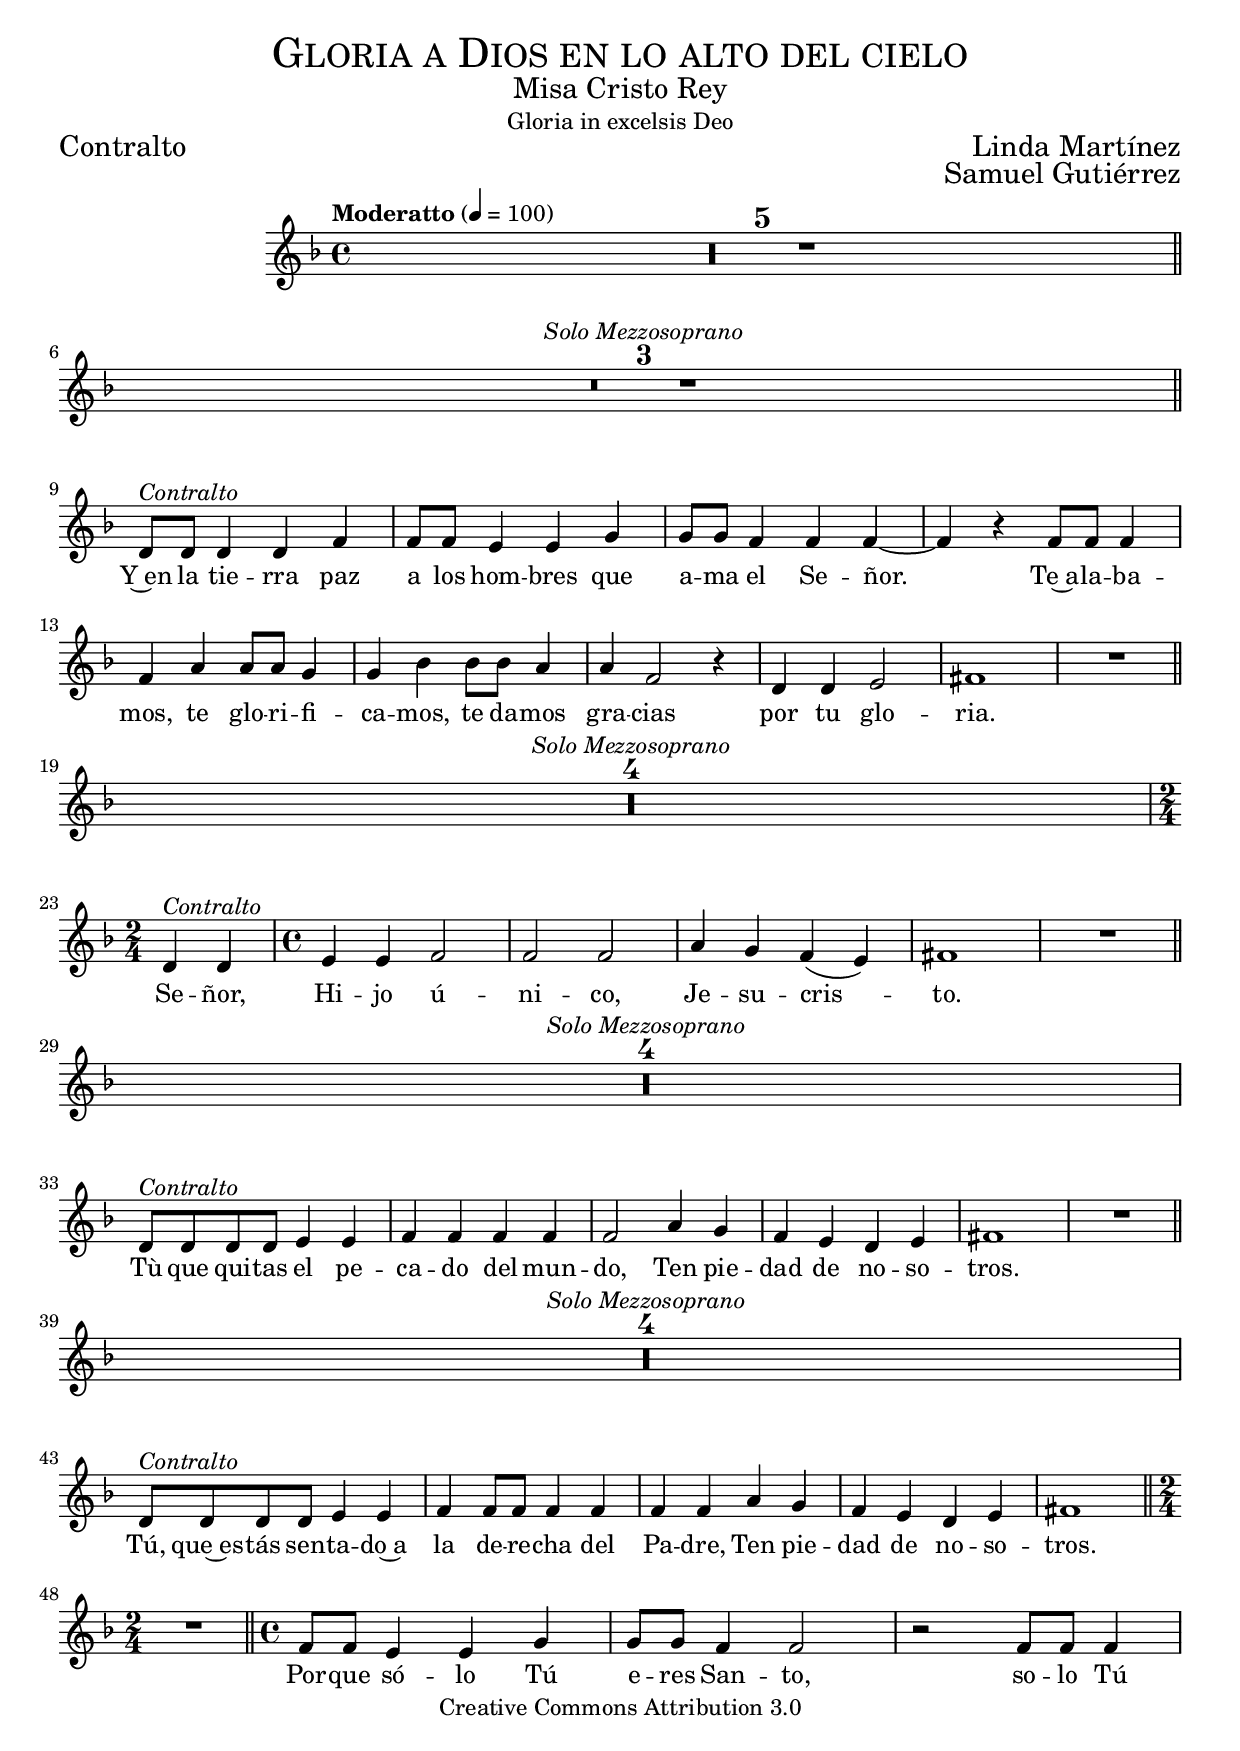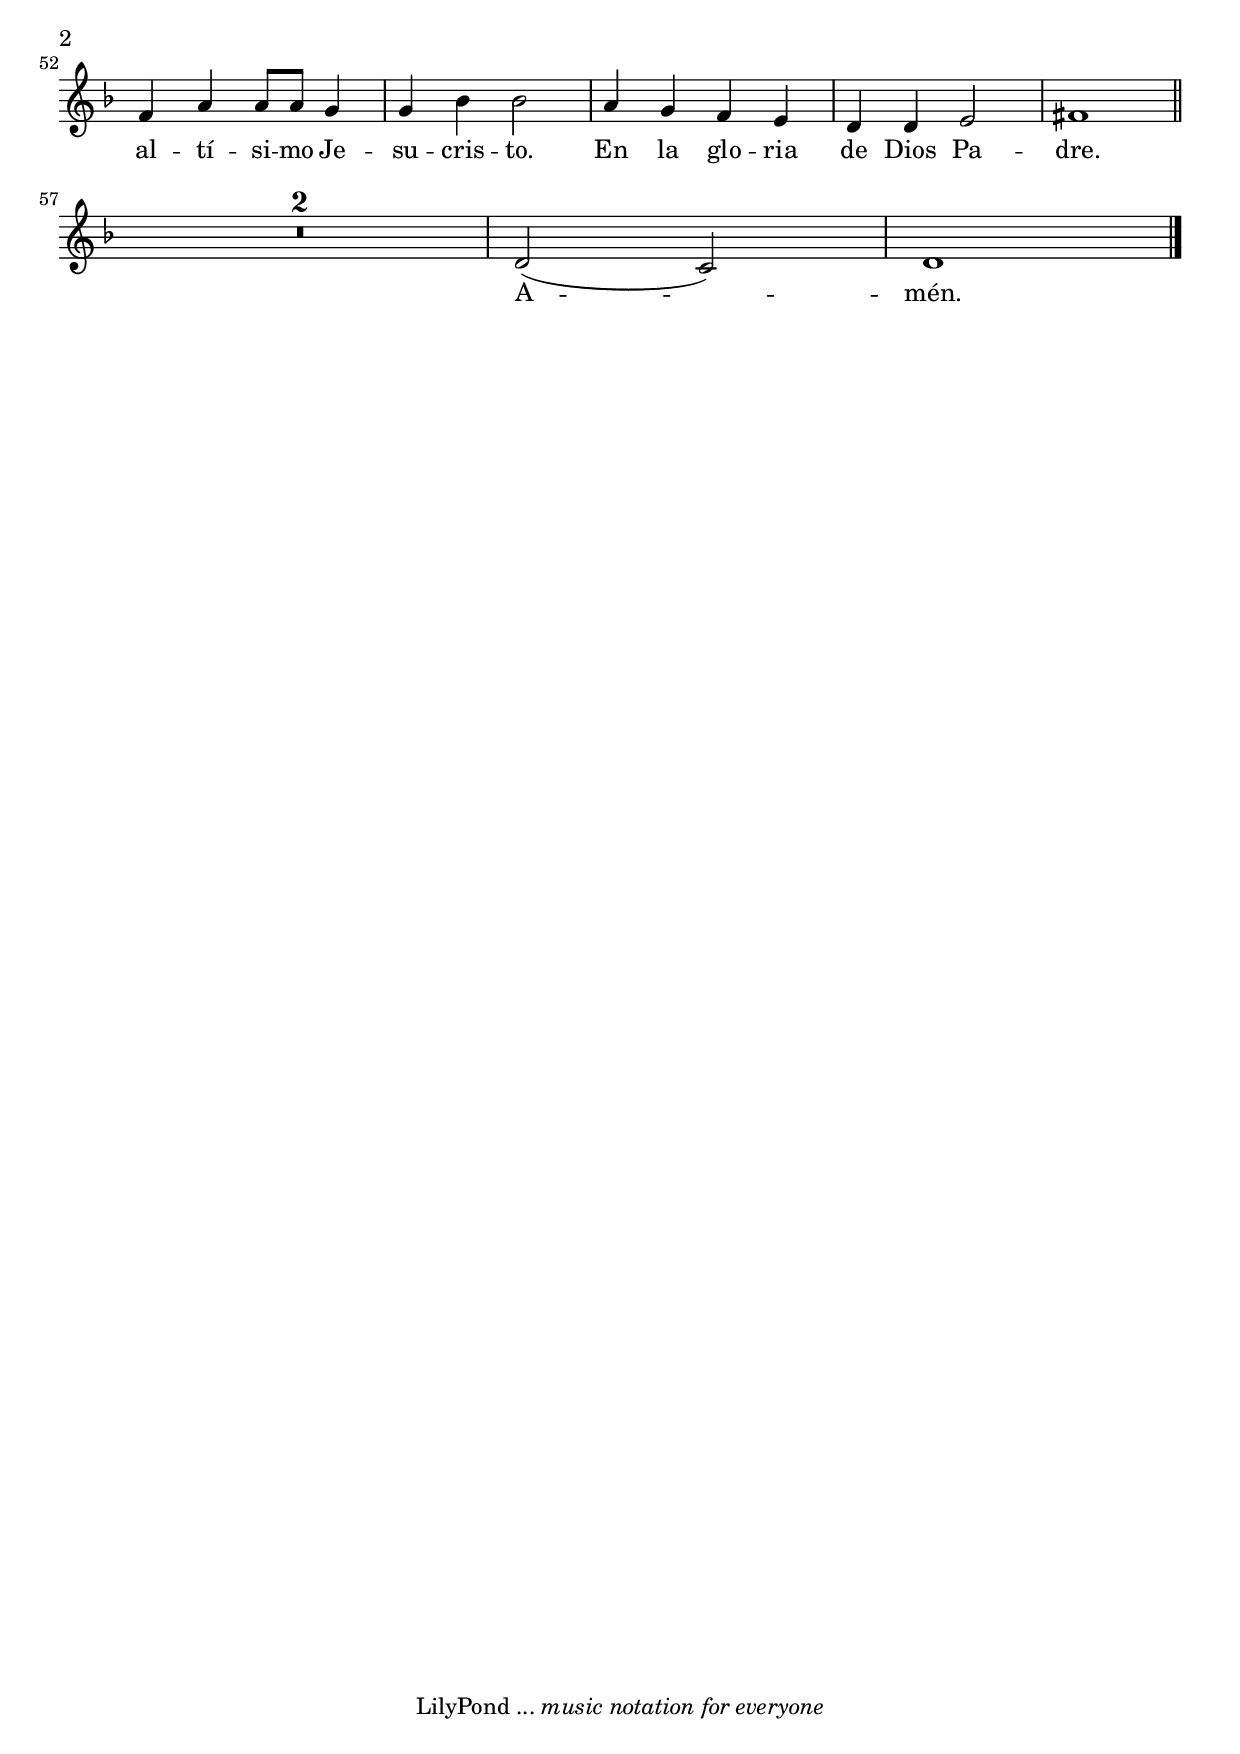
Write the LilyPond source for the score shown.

% ****************************************************************
%   Gloria a Dios en lo alto del cielo - Renaissance way melody
%   Text and music with accompaniment by serachsam
% ****************************************************************
\language "espanol"
\version "2.23.2"

% --- Global parameters
particle = 1
jump = \break

% --- Includes
\include "global.ily"
\include "alto.ily"

% --- Global size
% #(set-global-staff-size 20)

% --- Header
\markup { \fill-line { \center-column { \fontsize #5 \smallCaps "Gloria a Dios en lo alto del cielo" \fontsize #2 "Misa Cristo Rey" "Gloria in excelsis Deo" } } }
\markup { \fill-line { \fontsize #2 "Contralto" \center-column { \fontsize #2 "Linda Martínez" } } }
\markup { \fill-line { " " \center-column { \fontsize #2 "Samuel Gutiérrez" } } }
\header {
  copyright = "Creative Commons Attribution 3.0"
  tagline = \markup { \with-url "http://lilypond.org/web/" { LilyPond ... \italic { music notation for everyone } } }
  breakbefore = ##t
}

% --- Music

% --- Harmonie

\score {
  <<
    \new Voice = "alto" <<
      \set Staff.midiInstrument = #"choir aahs"
      \set Staff.midiMaximumVolume = #1.5
      \global \alto_music
    >>
    \new Lyrics = "alto"
    \context Lyrics = "alto" \lyricsto "alto" \alto_lyrics
  >>
  \midi { }
  \layout { }
}

% --- Paper
\paper{
  #(set-default-paper-size "letter")
  indent=3.5\cm
  page-breaking = #ly:page-turn-breaking
}
